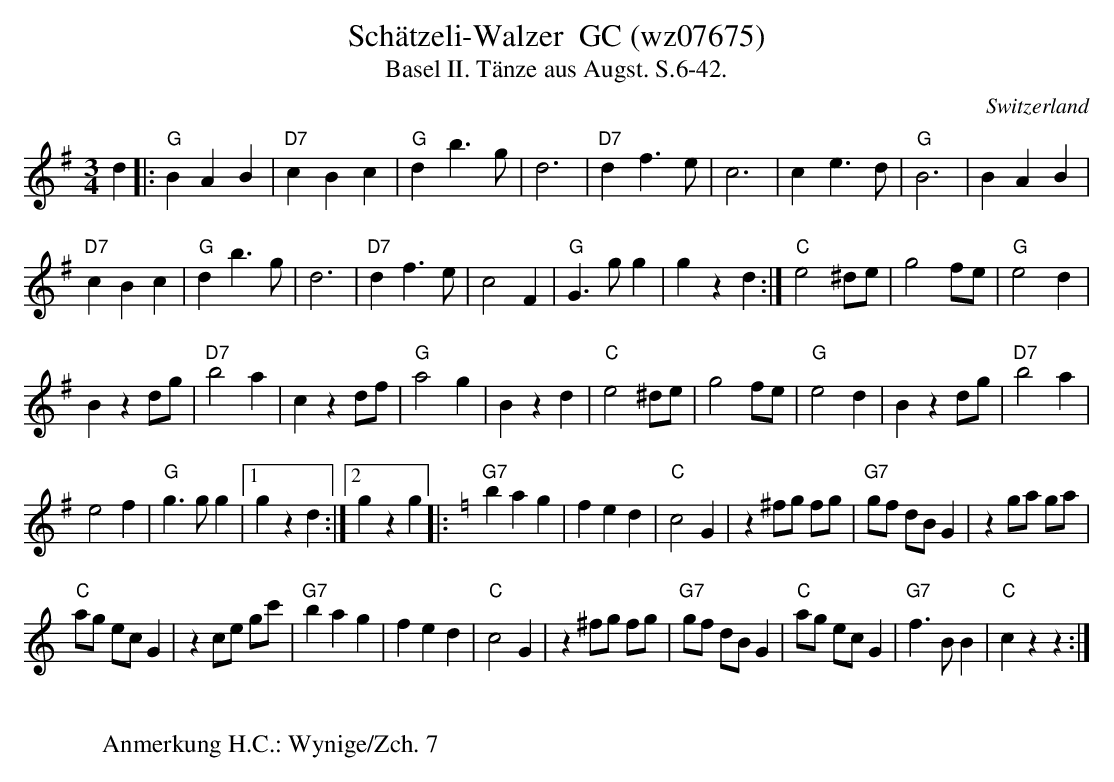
X:1
T:Schätzeli-Walzer  GC (wz07675)
T: Basel II. Tänze aus Augst. S.6-42.
M:3/4
L:1/4
O:Switzerland
K:G major
d |: "G"BAB | "D7"cBc | "G"db>g | d3 | "D7"df>e | c3 | ce>d | "G"B3 | BAB |
"D7"cBc | "G"db>g | d3 | "D7"df>e | c2F | "G"G>gg | gzd :| "C"e2^d/e/ | g2f/e/ | "G"e2d |
Bzd/g/ | "D7"b2a | czd/f/ | "G"a2g | Bzd | "C"e2^d/e/ | g2f/e/ | "G"e2d | Bzd/g/ | "D7"b2a |
e2f | "G"g>gg |1 gzd :|2 gzg |: [K:C] "G7"bag | fed | "C"c2G | z^f/g/ f/g/ | "G7"g/f/ d/B/G | zg/a/ g/a/ |
"C"a/g/ e/c/ G | zc/e/ g/c'/ | "G7"bag | fed | "C"c2G | z^f/g/ f/g/ | "G7"g/f/ d/B/G | "C"a/g/ e/c/G | "G7"f>BB | "C"czz :|
W:
W:Anmerkung H.C.: Wynige/Zch. 7
